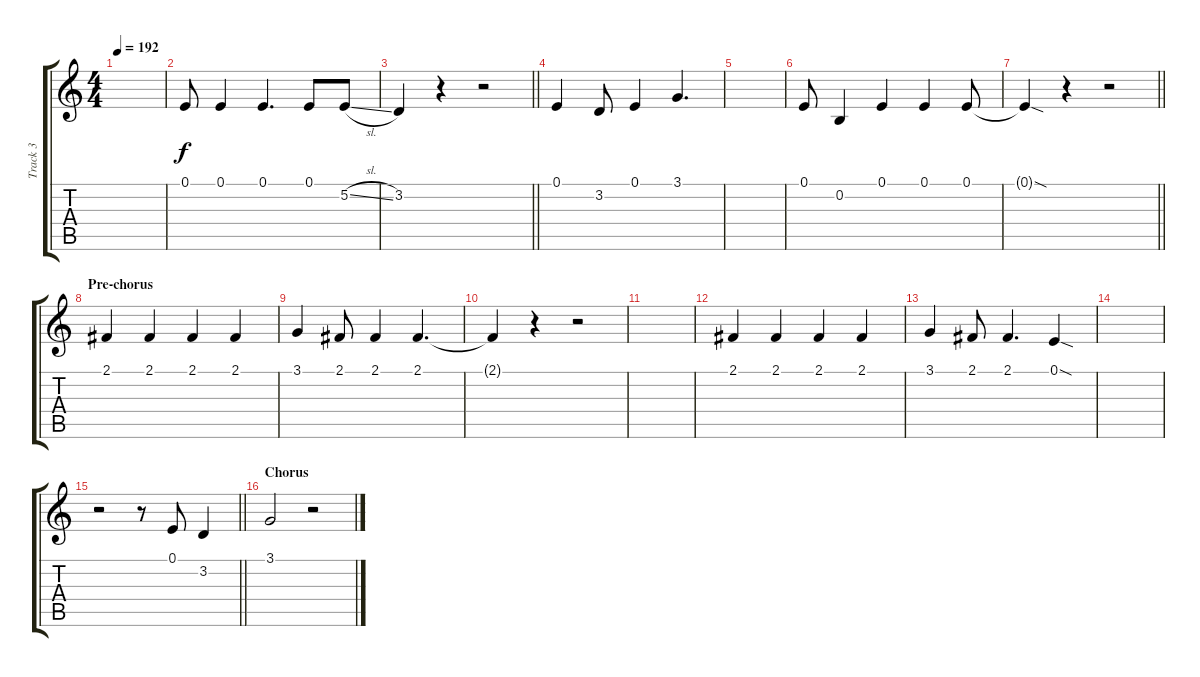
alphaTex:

\track ("Track 3" "Track 3") {instrument lead6voice}
\staff {score tabs}
\tuning (E4 B3 G3 D3 A2 E2) {hide}
\ts (4 4)
\tempo 192
\clef g2
\ks c
|
0.1.8 0.1.4 0.1.4{d} 0.1.8 5.2{sl}.8 |
\barLineRight lightlight
3.2.4 r.4 r.2 |
0.1.4 3.2.8 0.1.4 3.1.4{d} |
|
0.1.8 0.2.4 0.1.4 0.1.4 0.1.8 |
\barLineRight lightlight
0.1{sod t}.4 r.4 r.2 |
\section ("" "Pre-chorus")
2.1.4 2.1.4 2.1.4 2.1.4 |
3.1.4 2.1.8 2.1.4 2.1.4{d} |
2.1{t}.4 r.4 r.2 |
|
2.1.4 2.1.4 2.1.4 2.1.4 |
3.1.4 2.1.8 2.1.4{d} 0.1{sod}.4 |
|
\barLineRight lightlight
r.2 r.8 0.1.8 3.2.4 |
\section ("" "Chorus")
3.1.2 r.2
